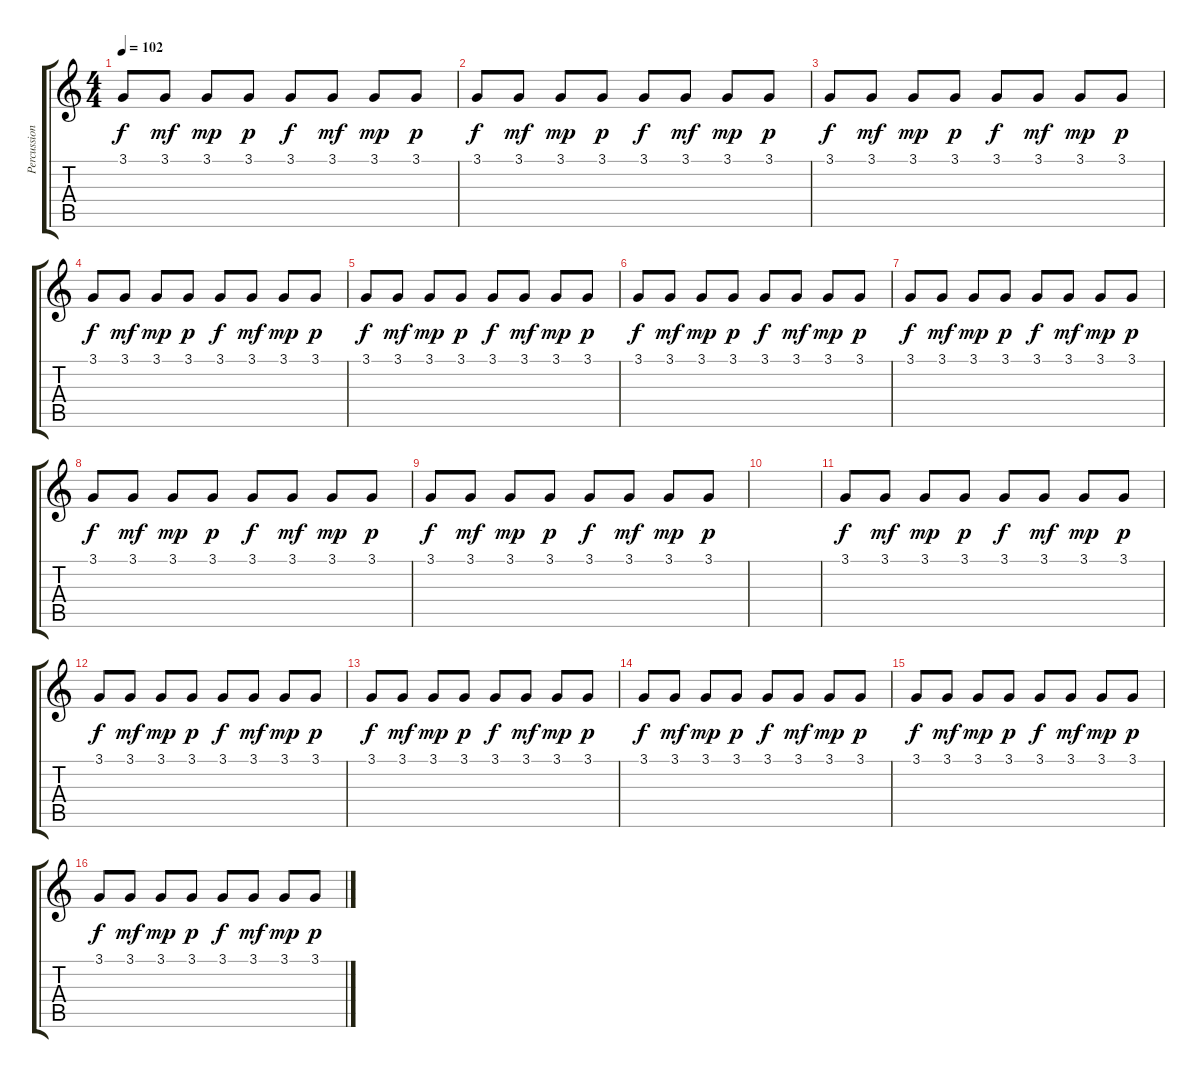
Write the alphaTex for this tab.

\track ("Percussion" "Percussion") {instrument woodblock}
\staff {score tabs}
\tuning (E4 B3 G3 D3 A2 E2) {hide}
\ts (4 4)
\tempo 102
\clef g2
\ks c
3.1.8{dy f} 3.1.8{dy mf} 3.1.8{dy mp} 3.1.8{dy p} 3.1.8{dy f} 3.1.8{dy mf} 3.1.8{dy mp} 3.1.8{dy p} |
3.1.8{dy f} 3.1.8{dy mf} 3.1.8{dy mp} 3.1.8{dy p} 3.1.8{dy f} 3.1.8{dy mf} 3.1.8{dy mp} 3.1.8{dy p} |
3.1.8{dy f} 3.1.8{dy mf} 3.1.8{dy mp} 3.1.8{dy p} 3.1.8{dy f} 3.1.8{dy mf} 3.1.8{dy mp} 3.1.8{dy p} |
3.1.8{dy f} 3.1.8{dy mf} 3.1.8{dy mp} 3.1.8{dy p} 3.1.8{dy f} 3.1.8{dy mf} 3.1.8{dy mp} 3.1.8{dy p} |
3.1.8{dy f} 3.1.8{dy mf} 3.1.8{dy mp} 3.1.8{dy p} 3.1.8{dy f} 3.1.8{dy mf} 3.1.8{dy mp} 3.1.8{dy p} |
3.1.8{dy f} 3.1.8{dy mf} 3.1.8{dy mp} 3.1.8{dy p} 3.1.8{dy f} 3.1.8{dy mf} 3.1.8{dy mp} 3.1.8{dy p} |
3.1.8{dy f} 3.1.8{dy mf} 3.1.8{dy mp} 3.1.8{dy p} 3.1.8{dy f} 3.1.8{dy mf} 3.1.8{dy mp} 3.1.8{dy p} |
3.1.8{dy f} 3.1.8{dy mf} 3.1.8{dy mp} 3.1.8{dy p} 3.1.8{dy f} 3.1.8{dy mf} 3.1.8{dy mp} 3.1.8{dy p} |
3.1.8{dy f} 3.1.8{dy mf} 3.1.8{dy mp} 3.1.8{dy p} 3.1.8{dy f} 3.1.8{dy mf} 3.1.8{dy mp} 3.1.8{dy p} |
|
3.1.8{dy f} 3.1.8{dy mf} 3.1.8{dy mp} 3.1.8{dy p} 3.1.8{dy f} 3.1.8{dy mf} 3.1.8{dy mp} 3.1.8{dy p} |
3.1.8{dy f} 3.1.8{dy mf} 3.1.8{dy mp} 3.1.8{dy p} 3.1.8{dy f} 3.1.8{dy mf} 3.1.8{dy mp} 3.1.8{dy p} |
3.1.8{dy f} 3.1.8{dy mf} 3.1.8{dy mp} 3.1.8{dy p} 3.1.8{dy f} 3.1.8{dy mf} 3.1.8{dy mp} 3.1.8{dy p} |
3.1.8{dy f} 3.1.8{dy mf} 3.1.8{dy mp} 3.1.8{dy p} 3.1.8{dy f} 3.1.8{dy mf} 3.1.8{dy mp} 3.1.8{dy p} |
3.1.8{dy f} 3.1.8{dy mf} 3.1.8{dy mp} 3.1.8{dy p} 3.1.8{dy f} 3.1.8{dy mf} 3.1.8{dy mp} 3.1.8{dy p} |
3.1.8{dy f} 3.1.8{dy mf} 3.1.8{dy mp} 3.1.8{dy p} 3.1.8{dy f} 3.1.8{dy mf} 3.1.8{dy mp} 3.1.8{dy p}
